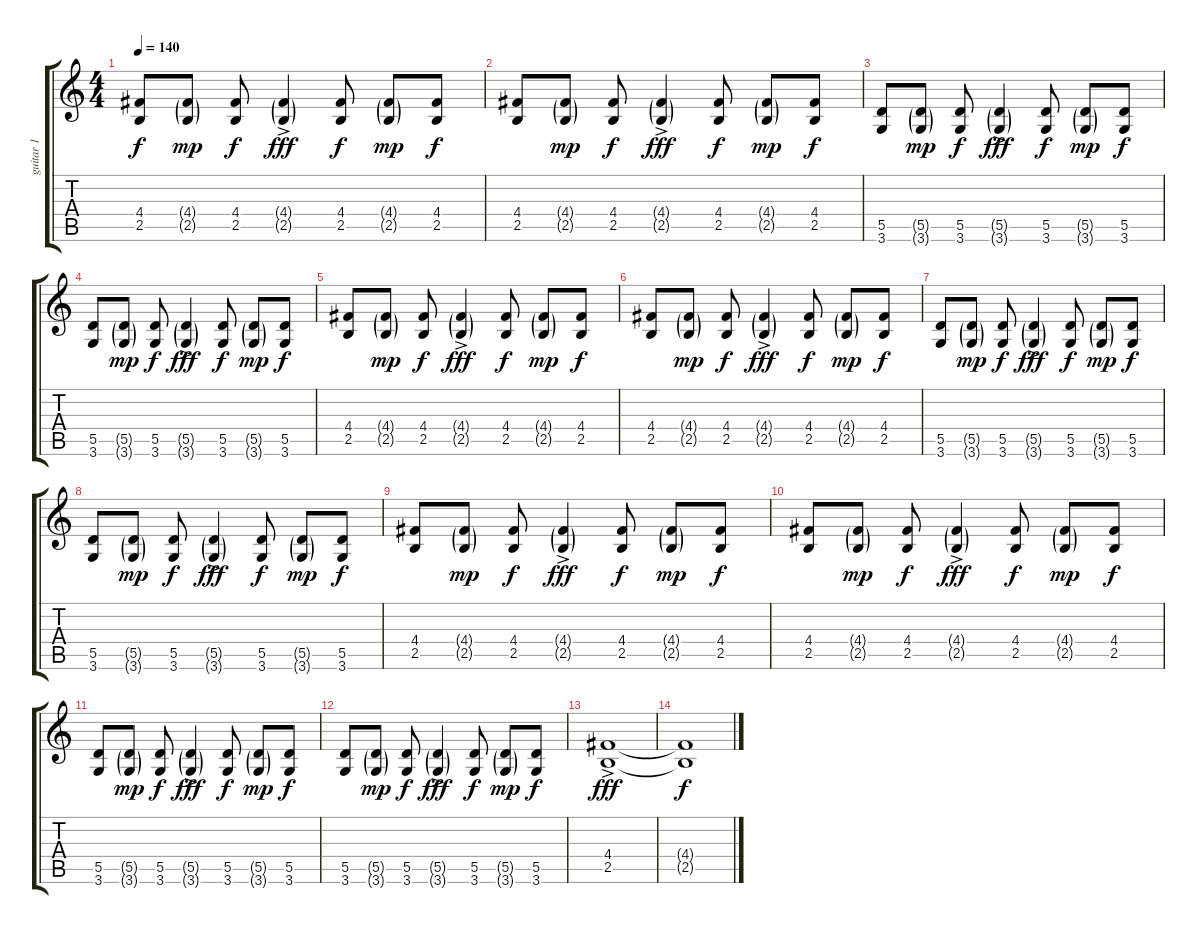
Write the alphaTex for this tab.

\track ("guitar 1" "guitar 1") {instrument electricguitarmuted}
\staff {score tabs}
\tuning (E4 B3 G3 D3 A2 E2) {hide}
\ts (4 4)
\tempo 140
\clef g2
\ks c
(4.4 2.5).8{dy f} (4.4{g} 2.5{g}).8{dy mp} (4.4 2.5).8{dy f} (4.4{g} 2.5{g ac}).4{dy fff} (4.4 2.5).8{dy f} (4.4{g} 2.5{g}).8{dy mp} (4.4 2.5).8{dy f} |
(4.4 2.5).8 (4.4{g} 2.5{g}).8{dy mp} (4.4 2.5).8{dy f} (4.4{g} 2.5{g ac}).4{dy fff} (4.4 2.5).8{dy f} (4.4{g} 2.5{g}).8{dy mp} (4.4 2.5).8{dy f} |
(5.5 3.6).8 (5.5{g} 3.6{g}).8{dy mp} (5.5 3.6).8{dy f} (5.5{g} 3.6{g ac}).4{dy fff} (5.5 3.6).8{dy f} (5.5{g} 3.6{g}).8{dy mp} (5.5 3.6).8{dy f} |
(5.5 3.6).8 (5.5{g} 3.6{g}).8{dy mp} (5.5 3.6).8{dy f} (5.5{g} 3.6{g ac}).4{dy fff} (5.5 3.6).8{dy f} (5.5{g} 3.6{g}).8{dy mp} (5.5 3.6).8{dy f} |
(4.4 2.5).8 (4.4{g} 2.5{g}).8{dy mp} (4.4 2.5).8{dy f} (4.4{g} 2.5{g ac}).4{dy fff} (4.4 2.5).8{dy f} (4.4{g} 2.5{g}).8{dy mp} (4.4 2.5).8{dy f} |
(4.4 2.5).8 (4.4{g} 2.5{g}).8{dy mp} (4.4 2.5).8{dy f} (4.4{g} 2.5{g ac}).4{dy fff} (4.4 2.5).8{dy f} (4.4{g} 2.5{g}).8{dy mp} (4.4 2.5).8{dy f} |
(5.5 3.6).8 (5.5{g} 3.6{g}).8{dy mp} (5.5 3.6).8{dy f} (5.5{g} 3.6{g ac}).4{dy fff} (5.5 3.6).8{dy f} (5.5{g} 3.6{g}).8{dy mp} (5.5 3.6).8{dy f} |
(5.5 3.6).8 (5.5{g} 3.6{g}).8{dy mp} (5.5 3.6).8{dy f} (5.5{g} 3.6{g ac}).4{dy fff} (5.5 3.6).8{dy f} (5.5{g} 3.6{g}).8{dy mp} (5.5 3.6).8{dy f} |
(4.4 2.5).8 (4.4{g} 2.5{g}).8{dy mp} (4.4 2.5).8{dy f} (4.4{g} 2.5{g ac}).4{dy fff} (4.4 2.5).8{dy f} (4.4{g} 2.5{g}).8{dy mp} (4.4 2.5).8{dy f} |
(4.4 2.5).8 (4.4{g} 2.5{g}).8{dy mp} (4.4 2.5).8{dy f} (4.4{g} 2.5{g ac}).4{dy fff} (4.4 2.5).8{dy f} (4.4{g} 2.5{g}).8{dy mp} (4.4 2.5).8{dy f} |
(5.5 3.6).8 (5.5{g} 3.6{g}).8{dy mp} (5.5 3.6).8{dy f} (5.5{g} 3.6{g ac}).4{dy fff} (5.5 3.6).8{dy f} (5.5{g} 3.6{g}).8{dy mp} (5.5 3.6).8{dy f} |
(5.5 3.6).8 (5.5{g} 3.6{g}).8{dy mp} (5.5 3.6).8{dy f} (5.5{g} 3.6{g ac}).4{dy fff} (5.5 3.6).8{dy f} (5.5{g} 3.6{g}).8{dy mp} (5.5 3.6).8{dy f} |
(4.4 2.5{ac}).1{dy fff} |
(4.4{t} 2.5{t}).1{dy f}
